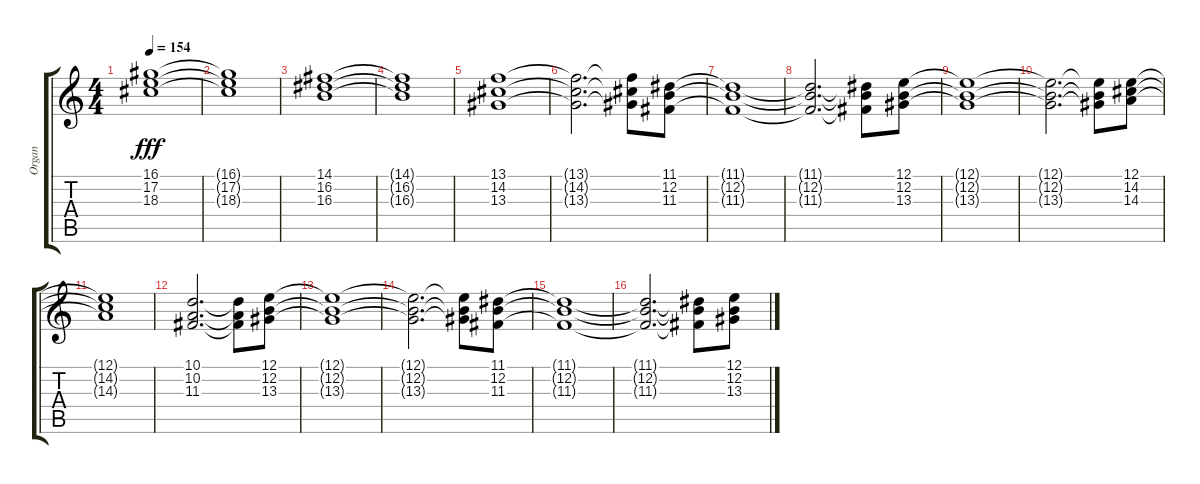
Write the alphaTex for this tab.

\track ("Organ" "Organ") {instrument churchorgan}
\staff {score tabs}
\tuning (E4 B3 G3 D3 A2 E2) {hide}
\ts (4 4)
\tempo 154
\clef g2
\ks c
(16.1 17.2 18.3).1{dy fff} |
(16.1{t} 17.2{t} 18.3{t}).1 |
(14.1 16.2 16.3).1 |
(14.1{t} 16.2{t} 16.3{t}).1 |
(13.1 14.2 13.3).1 |
(13.1{t} 14.2{t} 13.3{t}).2{d} (13.1{t} 14.2{t} 13.3{t}).8 (11.1 12.2 11.3).8 |
(11.1{t} 12.2{t} 11.3{t}).1 |
(11.1{t} 12.2{t} 11.3{t}).2{d} (11.1{t} 12.2{t} 11.3{t}).8 (12.1 12.2 13.3).8 |
(12.1{t} 12.2{t} 13.3{t}).1 |
(12.1{t} 12.2{t} 13.3{t}).2{d} (12.1{t} 12.2{t} 13.3{t}).8 (12.1 14.2 14.3).8 |
(12.1{t} 14.2{t} 14.3{t}).1 |
(10.1 10.2 11.3).2{d} (10.1{t} 10.2{t} 11.3{t}).8 (12.1 12.2 13.3).8 |
(12.1{t} 12.2{t} 13.3{t}).1 |
(12.1{t} 12.2{t} 13.3{t}).2{d} (12.1{t} 12.2{t} 13.3{t}).8 (11.1 12.2 11.3).8 |
(11.1{t} 12.2{t} 11.3{t}).1 |
(11.1{t} 12.2{t} 11.3{t}).2{d} (11.1{t} 12.2{t} 11.3{t}).8 (12.1 12.2 13.3).8
